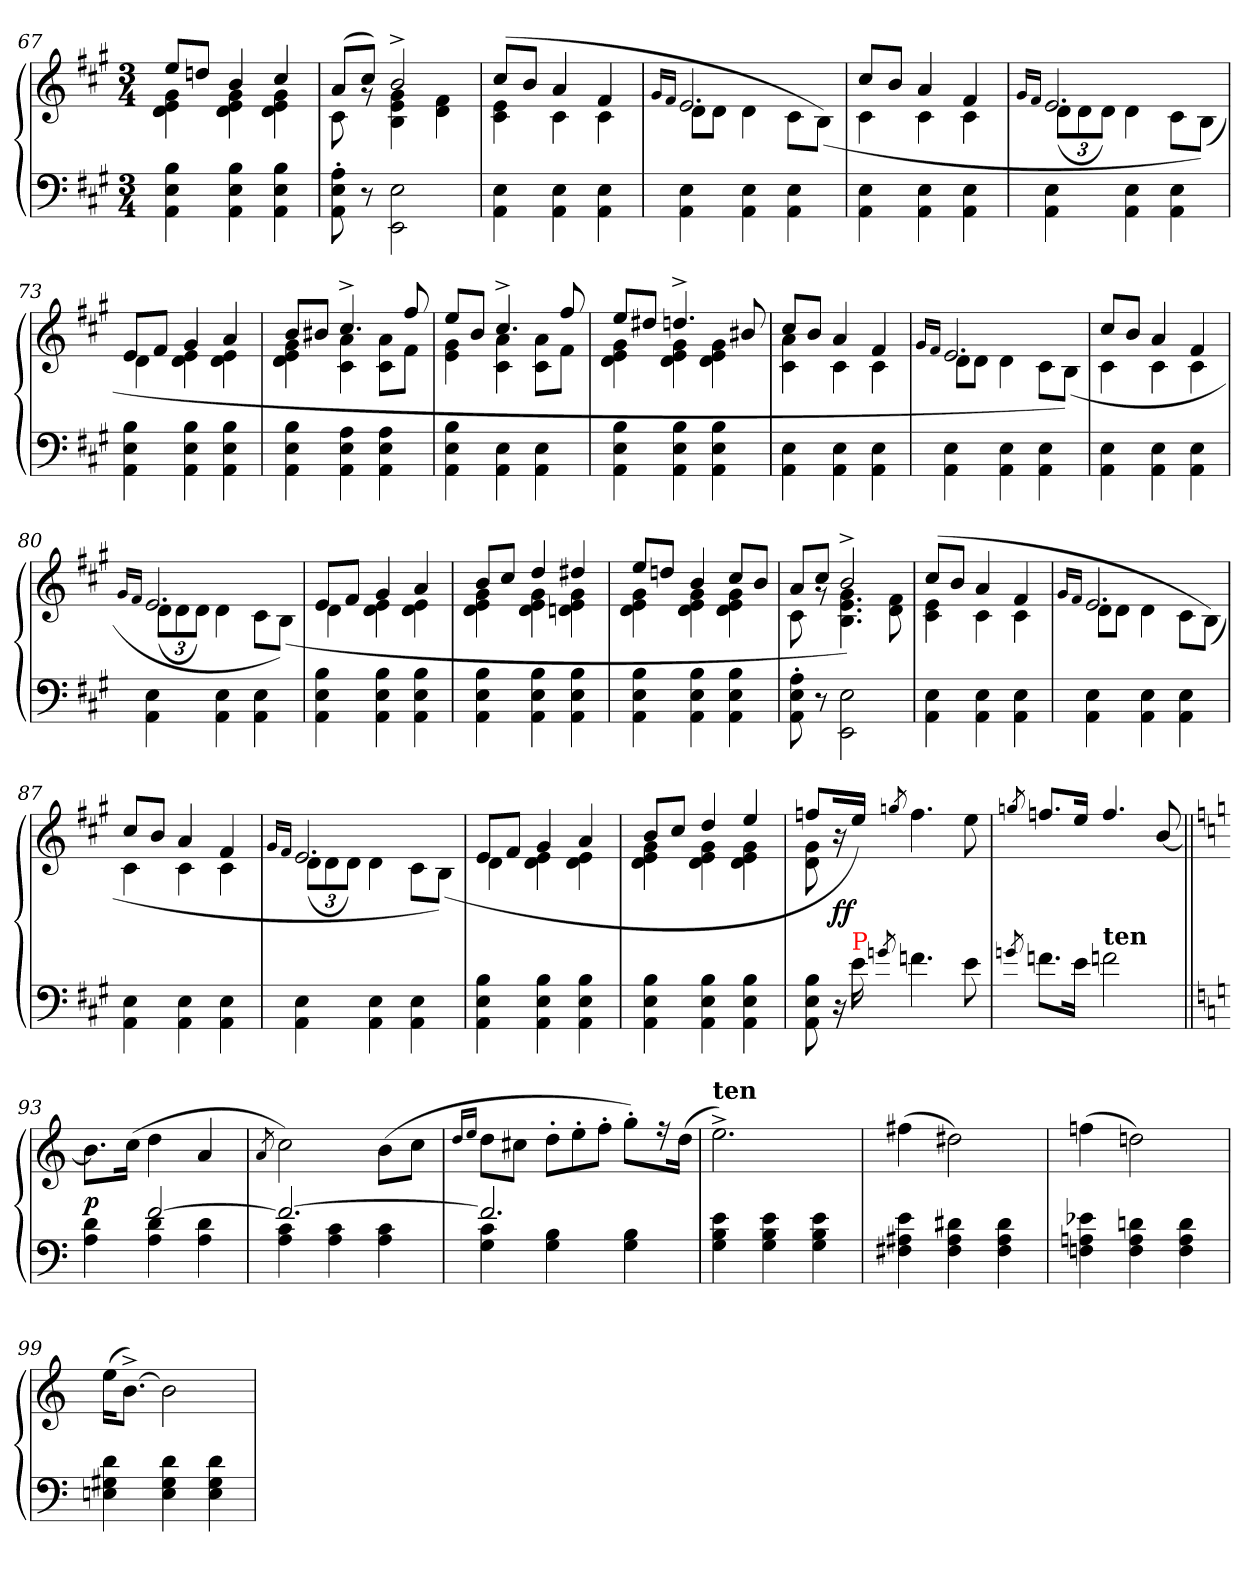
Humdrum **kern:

**kern	**kern	**dynam
*part1	*part1	*part1
*staff2	*staff1	*staff1/2
*clefF4	*clefG2	*
*k[f#c#g#]	*k[f#c#g#]	*
*M3/4	*M3/4	*
=67	=67	=67
*	*^	*
4B 4E 4AA	8eeL	4g# 4e 4d	.
.	8ddnJ	.	.
4B 4E 4AA	4b	4g# 4e 4d	.
4B 4E 4AA	4cc#	4g# 4e 4d	.
=68	=68	=68	=68
8A' 8E' 8AA'	(<8aL	8c#	.
8r	8cc#J)	8rg	.
2E\ 2EE\	2b^	4g# 4e 4B	.
.	.	4f# 4d	.
=69	=69	=69	=69
4E\ 4AA\	(8cc#L	4e 4c#	.
.	8bJ	.	.
4E\ 4AA\	4a	4c#	.
4E\ 4AA\	4f#	4c#	.
=70	=70	=70	=70
.	16qg#/LL	.	.
.	16qf#/JJ	.	.
4E\ 4AA\	2.e	8dL	.
.	.	8dJ	.
4E\ 4AA\	.	4d	.
4E\ 4AA\	.	8c#L	.
.	.	(>8BJ)	.
=71	=71	=71	=71
4E\ 4AA\	8cc#L	4c#	.
.	8bJ	.	.
4E\ 4AA\	4a	4c#	.
4E\ 4AA\	4f#	4c#	.
=72	=72	=72	=72
.	16qg#/LL	.	.
.	16qf#/JJ	.	.
*	*	*Xbrackettup	*
4E\ 4AA\	2.e	(12dL	.
.	.	12d	.
.	.	12dJ)	.
4E\ 4AA\	.	4d	.
4E\ 4AA\	.	8c#L	.
.	.	(>8BJ)	.
=73	=73	=73	=73
4B 4E 4AA	8eL	4d	.
.	8f#J	.	.
4B 4E 4AA	4g#	4e 4d	.
4B 4E 4AA	4a	4e 4d	.
=74	=74	=74	=74
4B 4E 4AA	8bL	4g# 4e 4d	.
.	8b#XJ	.	.
4A 4E 4AA	4.cc#^	4a 4c#	.
4A 4E 4AA	.	8a 8c#L	.
.	8ff#	8f#J	.
=75	=75	=75	=75
4B 4E 4AA	8eeL	4g# 4e	.
.	8bJ	.	.
4E\ 4AA\	4.cc#^	4a 4c#	.
4E\ 4AA\	.	8a 8c#L	.
.	8ff#	8f#J	.
=76	=76	=76	=76
4B 4E 4AA	8eeL	4g# 4e 4d	.
.	8dd#XJ	.	.
4B 4E 4AA	4.ddn^	4g# 4e 4d	.
4B 4E 4AA	.	4g# 4e 4d	.
.	8b#X	.	.
=77	=77	=77	=77
4E\ 4AA\	8cc#L	4a 4c#	.
.	8bJ	.	.
4E\ 4AA\	4a	4c#	.
4E\ 4AA\	4f#	4c#	.
=78	=78	=78	=78
.	16qg#/LL	.	.
.	16qf#/JJ	.	.
4E\ 4AA\	2.e	8dL	.
.	.	8dJ	.
4E\ 4AA\	.	4d	.
4E\ 4AA\	.	8c#L	.
.	.	(>8BJ)	.
=79	=79	=79	=79
4E\ 4AA\	8cc#L	4c#	.
.	8bJ	.	.
4E\ 4AA\	4a	4c#	.
4E\ 4AA\	4f#	4c#	.
=80	=80	=80	=80
.	16qg#/LL	.	.
.	16qf#/JJ	.	.
4E\ 4AA\	2.e	(12dL	.
.	.	12d	.
.	.	12dJ)	.
4E\ 4AA\	.	4d	.
4E\ 4AA\	.	8c#L	.
.	.	(>8BJ)	.
=81	=81	=81	=81
4B 4E 4AA	8eL	4d	.
.	8f#J	.	.
4B 4E 4AA	4g#	4e 4d	.
4B 4E 4AA	4a	4e 4d	.
=82	=82	=82	=82
4B 4E 4AA	8bL	4g# 4e 4d	.
.	8cc#J	.	.
4B 4E 4AA	4dd	4g# 4e 4d	.
4B 4E 4AA	4dd#X	4g# 4e 4dn	.
=83	=83	=83	=83
4B 4E 4AA	8ee/L	4g# 4e 4d	.
.	8ddn/J	.	.
4B 4E 4AA	4b	4g# 4e 4d	.
4B 4E 4AA	8cc#L	4g# 4e 4d	.
.	8bJ	.	.
=84	=84	=84	=84
8A' 8E' 8AA'	8aL	8c#	.
8r	8cc#J	8rg	.
2E\ 2EE\	2b^)	4.g# 4.e 4.B	.
.	.	8f# 8d	.
=85	=85	=85	=85
4E\ 4AA\	(8cc#L	4e 4c#	.
.	8bJ	.	.
4E\ 4AA\	4a	4c#	.
4E\ 4AA\	4f#	4c#	.
=86	=86	=86	=86
.	16qg#/LL	.	.
.	16qf#/JJ	.	.
4E\ 4AA\	2.e	8dL	.
.	.	8dJ	.
4E\ 4AA\	.	4d	.
4E\ 4AA\	.	8c#L	.
.	.	(>8BJ)	.
=87	=87	=87	=87
4E\ 4AA\	8cc#L	4c#	.
.	8bJ	.	.
4E\ 4AA\	4a	4c#	.
4E\ 4AA\	4f#	4c#	.
=88	=88	=88	=88
.	16qg#/LL	.	.
.	16qf#/JJ	.	.
4E\ 4AA\	2.e	(12dL	.
.	.	12d	.
.	.	12dJ)	.
4E\ 4AA\	.	4d	.
4E\ 4AA\	.	8c#L	.
.	.	(>8BJ)	.
=89	=89	=89	=89
4B 4E 4AA	8eL	4d	.
.	8f#J	.	.
4B 4E 4AA	4g#	4e 4d	.
4B 4E 4AA	4a	4e 4d	.
=90	=90	=90	=90
4B 4E 4AA	8bL	4g# 4e 4d	.
.	8cc#J	.	.
4B 4E 4AA	4dd	4g# 4e 4d	.
4B 4E 4AA	4ee	4g# 4e 4d	.
=91	=91	=91	=91
8B 8E 8AA	8ffnL	8g# 8d	.
16r	16ryy	16r	ff
!LO:TX:a:color=red:t=P	!	!	!
16e\	16eeJk)	16ryy	.
8qgn/	8qggn/	.	.
4.fn\	4.ff	2ryy	.
8e\	8ee	.	.
*	*v	*v	*
=92	=92	=92
8qgn/	8qggn/	.
8.fn\L	8.ffn/L	.
16e\Jk	16ee/Jk	.
!LO:TX:a:B:t=ten	!	!
2fn	4.ff/	.
.	[8b/	.
=93||	=93||	=93||
*k[]	*k[]	*
*^	*	*
4ryy	4d 4A	8.bL]	p
.	.	(16ccJk	.
[2f	4d 4A	4dd	.
.	4d 4A	4a	.
=94	=94	=94	=94
.	.	8qa/	.
2.f_	4c 4A	2cc)	.
.	4c 4A	.	.
.	4c 4A	(8bL	.
.	.	8ccJ	.
=95	=95	=95	=95
.	.	16qdd/LL	.
.	.	16qee/JJ	.
2.f]	4c 4G	8ddL	.
.	.	8cc#XJ	.
*	*	*Xtuplet	*
.	4B 4G	12dd'L	.
.	.	12ee'	.
.	.	12ff'J	.
.	4B 4G	8gg'L)	.
.	.	16r	.
.	.	(16ddJk	.
*v	*v	*	*
=96	=96	=96
!	!LO:TX:a:B:t=ten	!
4e 4B 4G	2.ee^<)	.
4e 4B 4G	.	.
4e 4B 4G	.	.
=97	=97	=97
4e 4A#X 4F#X	(4ff#X	.
4d#X 4A# 4F#	2dd#X)	.
4d# 4A# 4F#	.	.
=98	=98	=98
4e-X 4An 4Fn	(4ffn	.
4dn 4A 4F	2ddn)	.
4d 4A 4F	.	.
=99	=99	=99
4d 4G#X 4En	(16eeKL	.
.	[8.b^<J)	.
4d 4G# 4E	2b]	.
4d 4G# 4E	.	.
=	=	=
*-	*-	*-
